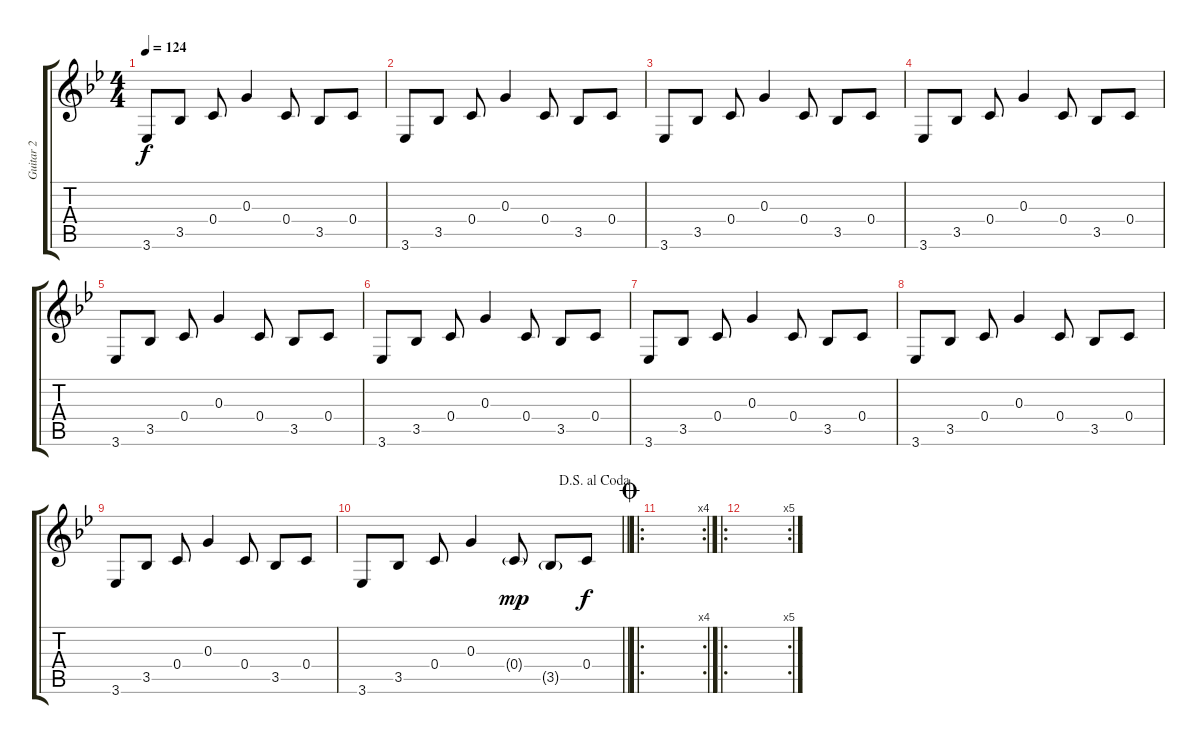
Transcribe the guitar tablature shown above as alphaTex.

\track ("Guitar 2" "Guitar 2") {instrument electricguitarjazz}
\staff {score tabs}
\tuning (E4 C4 G3 C3 G2 C2) {hide}
\ts (4 4)
\tempo 124
\clef g2
\ks gminor
3.6.8{dy f} 3.5.8 0.4.8 0.3.4 0.4.8 3.5.8 0.4.8 |
3.6.8 3.5.8 0.4.8 0.3.4 0.4.8 3.5.8 0.4.8 |
3.6.8 3.5.8 0.4.8 0.3.4 0.4.8 3.5.8 0.4.8 |
3.6.8 3.5.8 0.4.8 0.3.4 0.4.8 3.5.8 0.4.8 |
3.6.8 3.5.8 0.4.8 0.3.4 0.4.8 3.5.8 0.4.8 |
3.6.8 3.5.8 0.4.8 0.3.4 0.4.8 3.5.8 0.4.8 |
3.6.8 3.5.8 0.4.8 0.3.4 0.4.8 3.5.8 0.4.8 |
3.6.8 3.5.8 0.4.8 0.3.4 0.4.8 3.5.8 0.4.8 |
3.6.8 3.5.8 0.4.8 0.3.4 0.4.8 3.5.8 0.4.8 |
\jump dalsegnoalcoda
\barLineRight lightlight
3.6.8 3.5.8 0.4.8 0.3.4 0.4{g}.8{dy mp} 3.5{g}.8 0.4.8{dy f} |
\ro
\rc 4
\jump coda
|
\ro
\rc 5
